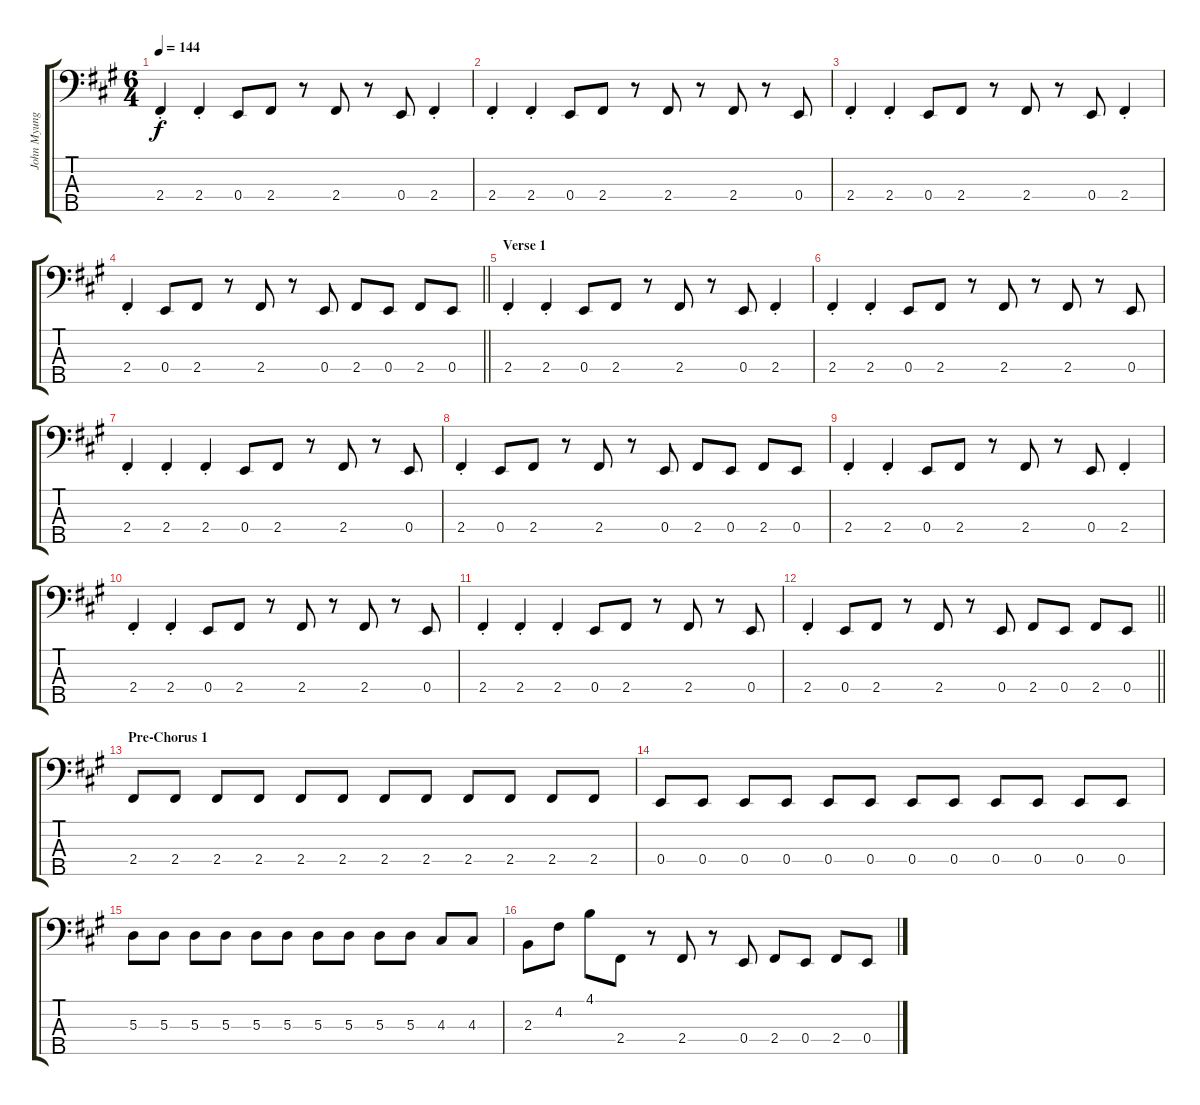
\track ("John Myung Bass" "John Myung") {instrument electricbassfinger}
\staff {score tabs}
\tuning (G2 D2 A1 E1 B0) {hide}
\ts (6 4)
\tempo 144
\clef f4
\ks f#minor
2.4{st}.4{dy f} 2.4{st}.4 0.4.8 2.4.8 r.8 2.4.8 r.8 0.4.8 2.4{st}.4 |
2.4{st}.4 2.4{st}.4 0.4.8 2.4.8 r.8 2.4.8 r.8 2.4.8 r.8 0.4.8 |
2.4{st}.4 2.4{st}.4 0.4.8 2.4.8 r.8 2.4.8 r.8 0.4.8 2.4{st}.4 |
\barLineRight lightlight
2.4{st}.4 0.4.8 2.4.8 r.8 2.4.8 r.8 0.4.8 2.4.8 0.4.8 2.4.8 0.4.8 |
\section ("" "Verse 1")
2.4{st}.4 2.4{st}.4 0.4.8 2.4.8 r.8 2.4.8 r.8 0.4.8 2.4{st}.4 |
2.4{st}.4 2.4{st}.4 0.4.8 2.4.8 r.8 2.4.8 r.8 2.4.8 r.8 0.4.8 |
2.4{st}.4 2.4{st}.4 2.4{st}.4 0.4.8 2.4.8 r.8 2.4.8 r.8 0.4.8 |
2.4{st}.4 0.4.8 2.4.8 r.8 2.4.8 r.8 0.4.8 2.4.8 0.4.8 2.4.8 0.4.8 |
2.4{st}.4 2.4{st}.4 0.4.8 2.4.8 r.8 2.4.8 r.8 0.4.8 2.4{st}.4 |
2.4{st}.4 2.4{st}.4 0.4.8 2.4.8 r.8 2.4.8 r.8 2.4.8 r.8 0.4.8 |
2.4{st}.4 2.4{st}.4 2.4{st}.4 0.4.8 2.4.8 r.8 2.4.8 r.8 0.4.8 |
\barLineRight lightlight
2.4{st}.4 0.4.8 2.4.8 r.8 2.4.8 r.8 0.4.8 2.4.8 0.4.8 2.4.8 0.4.8 |
\section ("" "Pre-Chorus 1")
2.4.8 2.4.8 2.4.8 2.4.8 2.4.8 2.4.8 2.4.8 2.4.8 2.4.8 2.4.8 2.4.8 2.4.8 |
0.4.8 0.4.8 0.4.8 0.4.8 0.4.8 0.4.8 0.4.8 0.4.8 0.4.8 0.4.8 0.4.8 0.4.8 |
5.3.8 5.3.8 5.3.8 5.3.8 5.3.8 5.3.8 5.3.8 5.3.8 5.3.8 5.3.8 4.3.8 4.3.8 |
2.3.8 4.2.8 4.1.8 2.4.8 r.8 2.4.8 r.8 0.4.8 2.4.8 0.4.8 2.4.8 0.4.8
